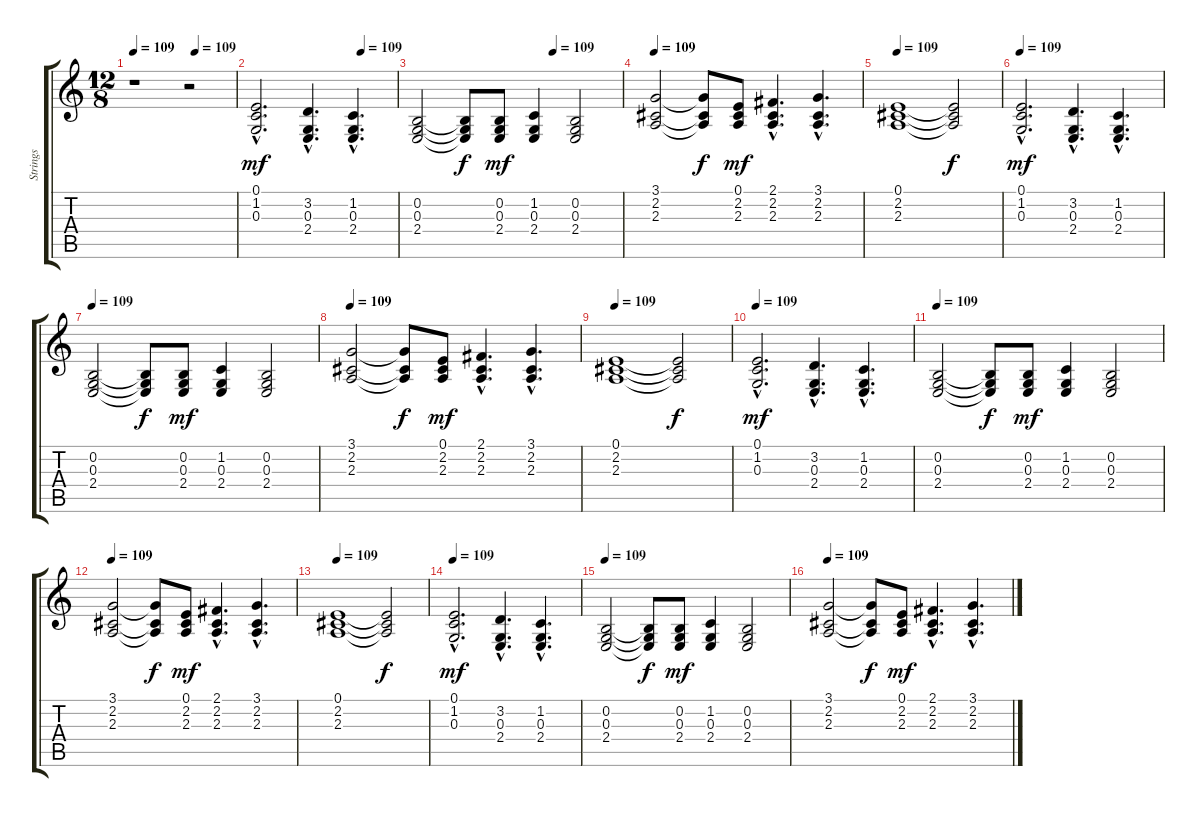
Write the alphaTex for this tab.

\track ("Strings" "Strings") {instrument stringensemble1}
\staff {score tabs}
\tuning (E4 B3 G3 D3 A2 E2) {hide}
\ts (12 8)
\tempo 109
\tempo (109 0.6041666666666666)
\clef g2
\ks c
r.1{dy f} r.2 |
\tempo (109 0.75)
(0.1{hac} 1.2{hac} 0.3{hac}).2{d dy mf} (3.2{hac} 0.3{hac} 2.4{hac}).4{d} (1.2{hac} 0.3{hac} 2.4{hac}).4{d} |
\tempo (109 0.6666666666666666)
(0.2 0.3 2.4).2 (0.2{t} 0.3{t} 2.4{t}).8{dy f} (0.2 0.3 2.4).8{dy mf} (1.2 0.3 2.4).4 (0.2 0.3 2.4).2 |
\tempo 109
(3.1 2.2 2.3).2 (3.1{t} 2.2{t} 2.3{t}).8{dy f} (0.1 2.2 2.3).8{dy mf} (2.1{hac} 2.2{hac} 2.3{hac}).4{d} (3.1{hac} 2.2{hac} 2.3{hac}).4{d} |
\tempo 109
(0.1 2.2 2.3).1 (0.1{t} 2.2{t} 2.3{t}).2{dy f} |
\tempo 109
(0.1{hac} 1.2{hac} 0.3{hac}).2{d dy mf} (3.2{hac} 0.3{hac} 2.4{hac}).4{d} (1.2{hac} 0.3{hac} 2.4{hac}).4{d} |
\tempo 109
(0.2 0.3 2.4).2 (0.2{t} 0.3{t} 2.4{t}).8{dy f} (0.2 0.3 2.4).8{dy mf} (1.2 0.3 2.4).4 (0.2 0.3 2.4).2 |
\tempo 109
(3.1 2.2 2.3).2 (3.1{t} 2.2{t} 2.3{t}).8{dy f} (0.1 2.2 2.3).8{dy mf} (2.1{hac} 2.2{hac} 2.3{hac}).4{d} (3.1{hac} 2.2{hac} 2.3{hac}).4{d} |
\tempo 109
(0.1 2.2 2.3).1 (0.1{t} 2.2{t} 2.3{t}).2{dy f} |
\tempo 109
(0.1{hac} 1.2{hac} 0.3{hac}).2{d dy mf} (3.2{hac} 0.3{hac} 2.4{hac}).4{d} (1.2{hac} 0.3{hac} 2.4{hac}).4{d} |
\tempo 109
(0.2 0.3 2.4).2 (0.2{t} 0.3{t} 2.4{t}).8{dy f} (0.2 0.3 2.4).8{dy mf} (1.2 0.3 2.4).4 (0.2 0.3 2.4).2 |
\tempo 109
(3.1 2.2 2.3).2 (3.1{t} 2.2{t} 2.3{t}).8{dy f} (0.1 2.2 2.3).8{dy mf} (2.1{hac} 2.2{hac} 2.3{hac}).4{d} (3.1{hac} 2.2{hac} 2.3{hac}).4{d} |
\tempo 109
(0.1 2.2 2.3).1 (0.1{t} 2.2{t} 2.3{t}).2{dy f} |
\tempo 109
(0.1{hac} 1.2{hac} 0.3{hac}).2{d dy mf} (3.2{hac} 0.3{hac} 2.4{hac}).4{d} (1.2{hac} 0.3{hac} 2.4{hac}).4{d} |
\tempo 109
(0.2 0.3 2.4).2 (0.2{t} 0.3{t} 2.4{t}).8{dy f} (0.2 0.3 2.4).8{dy mf} (1.2 0.3 2.4).4 (0.2 0.3 2.4).2 |
\tempo 109
(3.1 2.2 2.3).2 (3.1{t} 2.2{t} 2.3{t}).8{dy f} (0.1 2.2 2.3).8{dy mf} (2.1{hac} 2.2{hac} 2.3{hac}).4{d} (3.1{hac} 2.2{hac} 2.3{hac}).4{d}
